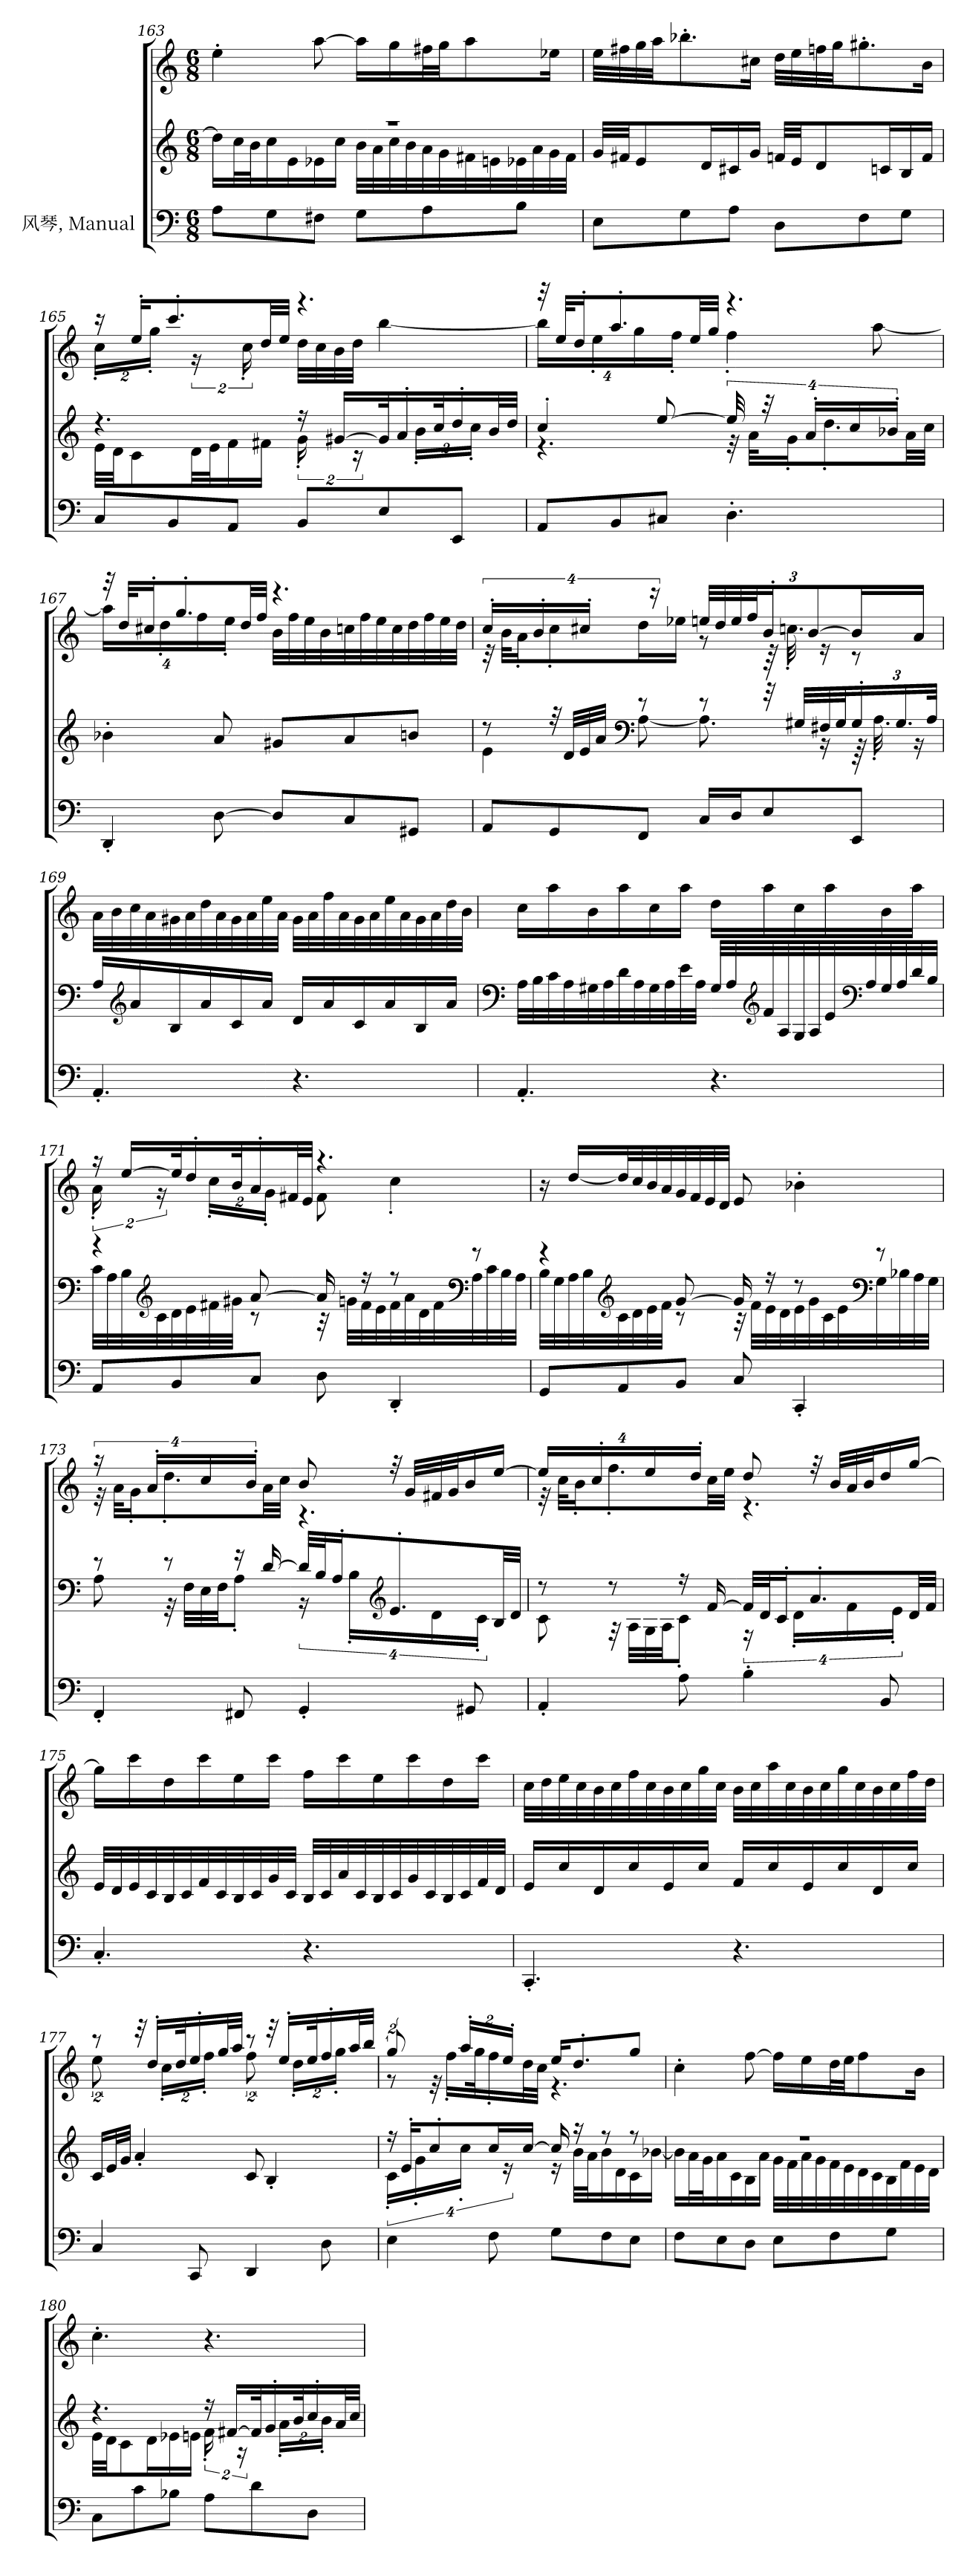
**kern	**kern	**kern
*part1	*part1	*part1
*staff3	*staff2	*staff1
*I"风琴, Manual	*	*
!!LO:LB:g=z
*clefF4	*clefG2	*clefG2
*k[]	*k[]	*k[]
*M6/8	*M6/8	*M6/8
=163	=163	=163
*	*^	*
8A\L	2.r	16dd\LL]	4ee'\
.	.	32cc\L	.
.	.	32b\J	.
8G\	.	16cc\	.
.	.	16e\	.
8F#X\J	.	16e-X\	[8aa\
.	.	16cc\JJ	.
8G\L	.	32b\LLL	16aa\LL]
.	.	32a\	.
.	.	32cc\	16gg\
.	.	32b\	.
8A\	.	32a\	32ff#X\L
.	.	32g\	32gg\JJ
.	.	32f#X\	8aa\
.	.	32en\	.
8B\J	.	32e-X\	.
.	.	32a\	.
.	.	32g\	16ee-X\Jk
.	.	32f#\JJJ	.
*	*v	*v	*
=164	=164	=164
8E\L	32g/LLL	32ee\LLL
.	32f#X/JJ	32ff#X\
.	8e/	32gg\
.	.	32aa\JJ
8G\	.	8.bb-X'\
.	16d/L	.
8A\J	16c#X/	.
.	16g/JJ	16cc#X\Jk
8D\L	32fn/LLL	32dd\LLL
.	32e/JJ	32ee\
.	8d/	32ffn\
.	.	32gg\JJ
8F\	.	8.gg#X'\
.	16cn/L	.
8G\J	16B/	.
.	16f/JJ	16b\Jk
!!LO:LB:g=z
=165	=165	=165
*	*^	*^
8C/L	4.r	32e\LLL	16r	32%3cc'\L
.	.	32d\JJ	.	.
.	.	8c\	16ee'/KL	.
.	.	.	.	32%3gg'\J
8BB/	.	.	8.ccc'/	.
.	.	32d\LL	.	32%3r
.	.	32e\J	.	.
8AA/J	.	16f\	.	.
.	.	.	.	32%3cc'\
.	.	16f#X\JJ	32dd/LL	.
.	.	.	32ee/JJJ	.
8BB/L	16r	32%3g'\	4.r	32dd\LLL
.	.	.	.	32cc\
.	[16g#X/LL	.	.	32b\
.	.	32%3r	.	32dd\JJJ
8E/	32g#/K]	.	.	[4bb\
.	16a'/	.	.	.
.	.	32%3b'\L	.	.
.	32cc/K	.	.	.
8EE/J	16dd'/	.	.	.
.	.	32%3cc'\J	.	.
.	32b/L	.	.	.
.	32dd/JJJ	.	.	.
=166	=166	=166	=166	=166
*	*	*	*	*Xbrackettup
8AA/L	4cc'/	4.r	32r	32%3bb\L]
.	.	.	32ee/KLL	.
.	.	.	16dd'/J	.
.	.	.	.	32%3ee'\
8BB/	.	.	8.aa'/	.
.	.	.	.	32%3gg\
8C#X/J	[8ee/	.	.	.
.	.	.	.	32%3ff'\J
.	.	.	32ee/LL	.
.	.	.	32gg/JJJ	.
4.D'\	64%3ee/]	32r	4.r	4ff'\
.	.	32a\KLL	.	.
.	64%3r	.	.	.
.	.	16g'\J	.	.
.	32%3a'/L	.	.	.
.	.	8.dd'\	.	.
.	32%3cc/	.	.	.
.	.	.	.	[8aa\
.	32%3b-X'/J	.	.	.
.	.	32a\LL	.	.
.	.	32cc\JJJ	.	.
*	*v	*v	*	*
!!LO:LB:g=z	!!
=167	=167	=167	=167
4DD'/	4b-X'\	32r	32%3aa\L]
.	.	32dd/KLL	.
.	.	16cc#X'/J	.
.	.	.	32%3dd'\
.	.	8.gg'/	.
.	.	.	32%3ff\
[8D\	8a/	.	.
.	.	.	32%3ee'\J
.	.	32dd/LL	.
.	.	32ff/JJJ	.
8D/L]	8g#X/L	4.r	32b\LLL
.	.	.	32ff\
.	.	.	32ee\
.	.	.	32b\
8C/	8a/	.	32ccn\
.	.	.	32ff\
.	.	.	32ee\
.	.	.	32cc\
8GG#X/J	8bn/J	.	32dd\
.	.	.	32ff\
.	.	.	32ee\
.	.	.	32dd\JJJ
!!LO:PB:g=z	!!
=168	=168	=168	=168
*	*^	*	*
*	*	*	*brackettup	*
8AA/L	8r	4e\	32%3cc'/L	32r
.	.	.	.	32b\KLL
.	.	.	.	16a'\J
.	.	.	32%3b'/	.
8GG/	32r	.	.	8cc'\
.	32d/LLL	.	.	.
.	32e/	.	32%3cc#X'/J	.
.	32a/JJJ	.	.	.
*	*clefF4	*	*	*
8FF/J	8r	[8A\	.	16dd\L
.	.	.	32%3r	.
.	.	.	.	16ee-X\JJ
16C/LL	8r	8.A\]	32een/LLL	8r
.	.	.	32dd/	.
16D/J	.	.	32ee/	.
.	.	.	32ff/J	.
*	*	*	*Xbrackettup	*
8E/	32r	.	24b'/J	64r
.	.	.	.	32.ccn'\
.	32G#X/LLL	.	.	.
.	.	.	[12b/	.
.	32F#X/	16r	.	16r
.	32G#/J	.	.	.
*	*Xbrackettup	*	*	*
8EE/J	24G#'/	64r	16b/L]	8r
.	.	32.A'\	.	.
.	24.G#/	.	.	.
.	.	16r	16a/JJ	.
.	48A/JJk	.	.	.
*	*v	*v	*	*
*	*	*v	*v
!!LO:LB:g=z
=169	=169	=169
4.AA'/	16A/LL	32a\LLL
.	.	32b\
*	*clefG2	*
.	16a/	32cc\
.	.	32a\
.	16B/	32g#X\
.	.	32a\
.	16a/	32dd\
.	.	32a\
.	16c/	32g#\
.	.	32a\
.	16a/JJ	32ee\
.	.	32a\JJJ
4.r	16d/LL	32g#\LLL
.	.	32a\
.	16a/	32ff\
.	.	32a\
.	16c/	32g#\
.	.	32a\
.	16a/	32ee\
.	.	32a\
.	16B/	32g#\
.	.	32a\
.	16a/JJ	32dd\
.	.	32b\JJJ
!!LO:LB:g=z
=170	=170	=170
*	*clefF4	*
4.AA'/	32A\LLL	16cc\LL
.	32B\	.
.	32c\	16aa\
.	32A\	.
.	32G#X\	16b\
.	32A\	.
.	32d\	16aa\
.	32A\	.
.	32G#\	16cc\
.	32A\	.
.	32e\	16aa\JJ
.	32A\JJJ	.
4.r	32G#/LLL	16dd\LL
.	32A/	.
*	*clefG2	*
.	32f/	16aa\
.	32A/	.
.	32G#/	16cc\
.	32A/	.
.	32e/	16aa\
*	*clefF4	*
.	32A/	.
.	32G#/	16b\
.	32A/	.
.	32d/	16aa\JJ
.	32B/JJJ	.
!!LO:LB:g=z
=171	=171	=171
*	*^	*^
*	*	*	*	*brackettup
8AA/L	4r	32c\LLL	16r	32%3a'\
.	.	32A\	.	.
.	.	32B\	[16ee/LL	.
*	*clefG2	*	*	*
.	.	32c\	.	32%3r
8BB/	.	32d\	32ee/K]	.
.	.	32e\	16dd'/	.
.	.	32f#X\	.	32%3cc'\L
.	.	32g#X\JJJ	32b/K	.
8C/J	[8a/	8r	16a'/	.
.	.	.	.	32%3g'\J
.	.	.	32f#X/L	.
.	.	.	32e/JJJ	.
8D\	16a/]	32r	4.r	8f#\
.	.	32gn\LLL	.	.
.	16r	32f#\	.	.
.	.	32e\	.	.
4DD'/	8r	32f#\	.	4cc'\
.	.	32a\	.	.
.	.	32d\	.	.
.	.	32f#\	.	.
*	*clefF4	*	*	*
.	8r	32A\	.	.
.	.	32c\	.	.
.	.	32B\	.	.
.	.	32A\JJJ	.	.
*	*	*	*v	*v
!!LO:PB:g=z
=172	=172	=172	=172
8GG/L	4r	32B\LLL	16r
.	.	32G\	.
.	.	32A\	[16dd/LL
.	.	32B\	.
*	*clefG2	*	*
8AA/	.	32c\	32dd/L]
.	.	32d\	32cc/
.	.	32e\	32b/
.	.	32f\JJJ	32a/
8BB/J	[8g/	8r	32g/
.	.	.	32f/
.	.	.	32e/
.	.	.	32d/JJJ
8C/	16g/]	32r	8e/
.	.	32f\LLL	.
.	16r	32e\	.
.	.	32d\	.
4CC'/	8r	32e\	4b-X'\
.	.	32g\	.
.	.	32c\	.
.	.	32e\	.
*	*clefF4	*	*
.	8r	32G\	.
.	.	32B-X\	.
.	.	32A\	.
.	.	32G\JJJ	.
!!LO:LB:g=z
=173	=173	=173	=173
*	*	*	*^
4FF'/	8r	8A\	32%3r	32r
.	.	.	.	32a\KLL
.	.	.	.	16g'\J
.	.	.	32%3a'/L	.
.	8r	32r	.	8.dd'\
.	.	32F\LLL	.	.
.	.	32E\	32%3cc/	.
.	.	32F\JJ	.	.
8FF#X/	16r	8A'\J	.	.
.	.	.	32%3b'/J	.
.	[16d/	.	.	32a\LL
.	.	.	.	32cc\JJJ
*	*	*brackettup	*	*
4GG'/	32d/LLL]	32%3r	8b/	4.r
.	32B/J	.	.	.
.	16A'/J	.	.	.
.	.	32%3B'\L	.	.
*	*clefG2	*	*	*
.	8.e'/	.	32r	.
.	.	.	32g/LLL	.
.	.	32%3d\	32f#X/	.
.	.	.	32g/J	.
8GG#X/	.	.	16b/	.
.	.	32%3c'\J	.	.
.	32B/LL	.	[16ee/JJ	.
.	32d/JJJ	.	.	.
=174	=174	=174	=174	=174
*	*	*	*Xbrackettup	*
4AA'/	8r	8c\	32%3ee/L]	32r
.	.	.	.	32cc\KLL
.	.	.	.	16b'\J
.	.	.	32%3cc'/	.
.	8r	32r	.	8.ff'\
.	.	32A\LLL	.	.
.	.	32G\	32%3ee/	.
.	.	32A\JJ	.	.
8A\	16r	8c'\J	.	.
.	.	.	32%3dd'/J	.
.	[16f/	.	.	32cc\LL
.	.	.	.	32ee\JJJ
4B'\	32f/LLL]	32%3r	8dd/	4.r
.	32d/J	.	.	.
.	16c'/J	.	.	.
.	.	32%3d'\L	.	.
.	8.a'/	.	32r	.
.	.	.	32b/LLL	.
.	.	32%3f\	32a/	.
.	.	.	32b/J	.
8BB/	.	.	16dd/	.
.	.	32%3e'\J	.	.
.	32d/LL	.	[16gg/JJ	.
.	32f/JJJ	.	.	.
*	*v	*v	*	*
*	*	*v	*v
!!LO:LB:g=z
=175	=175	=175
4.C'/	32e/LLL	16gg\LL]
.	32d/	.
.	32e/	16ccc\
.	32c/	.
.	32B/	16dd\
.	32c/	.
.	32f/	16ccc\
.	32c/	.
.	32B/	16ee\
.	32c/	.
.	32g/	16ccc\JJ
.	32c/JJJ	.
4.r	32B/LLL	16ff\LL
.	32c/	.
.	32a/	16ccc\
.	32c/	.
.	32B/	16ee\
.	32c/	.
.	32g/	16ccc\
.	32c/	.
.	32B/	16dd\
.	32c/	.
.	32f/	16ccc\JJ
.	32d/JJJ	.
!!LO:LB:g=z
=176	=176	=176
4.CC'/	16e/LL	32cc\LLL
.	.	32dd\
.	16cc/	32ee\
.	.	32cc\
.	16d/	32b\
.	.	32cc\
.	16cc/	32ff\
.	.	32cc\
.	16e/	32b\
.	.	32cc\
.	16cc/JJ	32gg\
.	.	32cc\JJJ
4.r	16f/LL	32b\LLL
.	.	32cc\
.	16cc/	32aa\
.	.	32cc\
.	16e/	32b\
.	.	32cc\
.	16cc/	32gg\
.	.	32cc\
.	16d/	32b\
.	.	32cc\
.	16cc/JJ	32ff\
.	.	32dd\JJJ
=177	=177	=177
*	*	*^
*	*	*	*brackettup
4C/	16c/LL	8r	16%3ee\
.	32e/L	.	.
.	32g/JJJ	.	.
.	4a'/	32r	.
.	.	16dd'/LL	.
.	.	.	32%3cc'\L
.	.	32dd/K	.
8CC/	.	16ee'/	.
.	.	.	32%3ff'\J
.	.	32gg/L	.
.	.	32aa/JJJ	.
4DD/	8c/	8r	16%3ff\
.	4B'/	32r	.
.	.	16ee'/LL	.
.	.	.	32%3dd'\L
.	.	32ee/K	.
8D\	.	16ff'/	.
.	.	.	32%3gg'\J
.	.	32aa/L	.
.	.	32bb/JJJ	.
!!LO:PB:g=z	!!
=178	=178	=178	=178
*	*^	*	*
4E\	16r	32%3c'\L	16%3gg/	8r
.	16e'/KL	.	.	.
.	.	32%3g'\	.	.
.	8cc'/	.	.	32r
.	.	.	.	16ff'\LL
.	.	32%3cc'\J	32%3aa'/L	.
.	.	.	.	32gg\K
8F\	16cc/L	.	.	16ff'\
.	.	32%3r	32%3ee'/J	.
.	[16cc/JJ	.	.	32dd\L
.	.	.	.	32cc\JJJ
8G\L	16cc/]	16r	16ee/KL	4.r
.	16r	32b\LLL	8.dd'/	.
.	.	32a\J	.	.
8F\	8r	16b\	.	.
.	.	16d\	.	.
8E\J	8r	16c\	8gg/J	.
.	.	[16b-X\JJ	.	.
*	*	*	*v	*v
=179	=179	=179	=179
8F\L	2.r	16b-\LL]	4cc'\
.	.	32a\L	.
.	.	32g\J	.
8E\	.	16a\	.
.	.	16c\	.
8D\J	.	16B\	[8ff\
.	.	16a\JJ	.
8E\L	.	32g\LLL	16ff\LL]
.	.	32f\	.
.	.	32a\	16ee\
.	.	32g\	.
8F\	.	32f\	32dd\L
.	.	32e\	32ee\JJ
.	.	32d\	8ff\
.	.	32c\	.
8G\J	.	32B\	.
.	.	32f\	.
.	.	32e\	16b\Jk
.	.	32d\JJJ	.
!!LO:LB:g=z
=180	=180	=180	=180
8C\L	4.r	32e\LLL	4.cc'\
.	.	32d\JJ	.
.	.	8c\	.
8c\	.	.	.
.	.	16d\L	.
8B-X\J	.	16e-X\	.
.	.	16en\JJ	.
8A\L	16r	32%3f'\	4.r
.	[16f#X/LL	.	.
.	.	32%3r	.
8d\	32f#/K]	.	.
.	16g'/	.	.
.	.	32%3a'\L	.
.	32b/K	.	.
8D\J	16cc'/	.	.
.	.	32%3b'\J	.
.	32a/L	.	.
.	32cc/JJJ	.	.
*	*v	*v	*
=	=	=
*-	*-	*-
